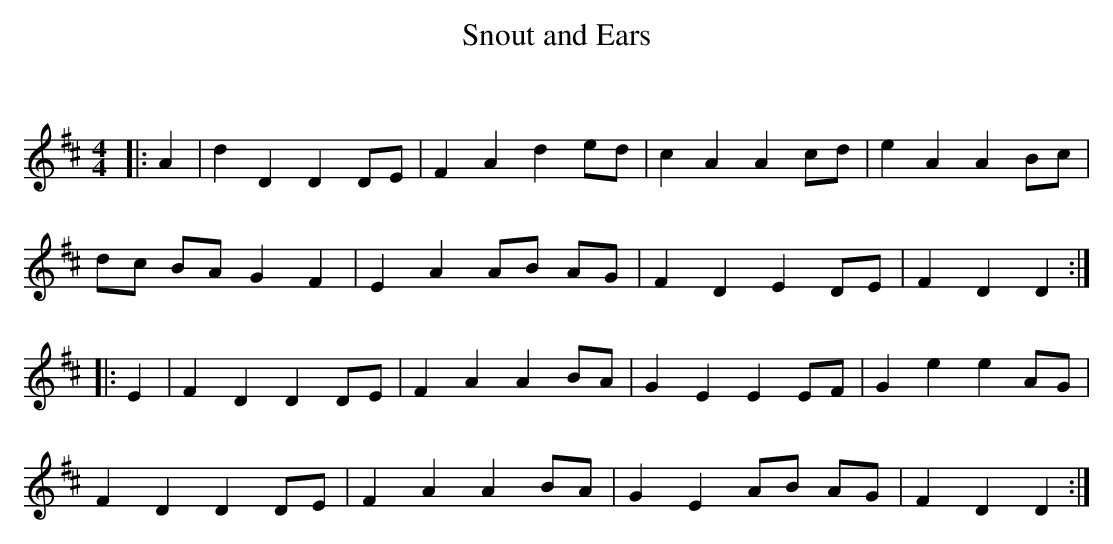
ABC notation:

X:1
T: Snout and Ears
C:
Q: 232
K:D
M:4/4
L:1/8
|:A2|d2 D2 D2 DE|F2 A2 d2 ed|c2 A2 A2 cd|e2 A2 A2 Bc|
dc BA G2 F2|E2 A2 AB AG|F2 D2 E2 DE|F2 D2 D2:|
|:E2|F2 D2 D2 DE|F2 A2 A2 BA|G2 E2 E2 EF|G2 e2 e2 AG|
F2 D2 D2 DE|F2 A2 A2 BA|G2 E2 AB AG|F2 D2 D2:|
